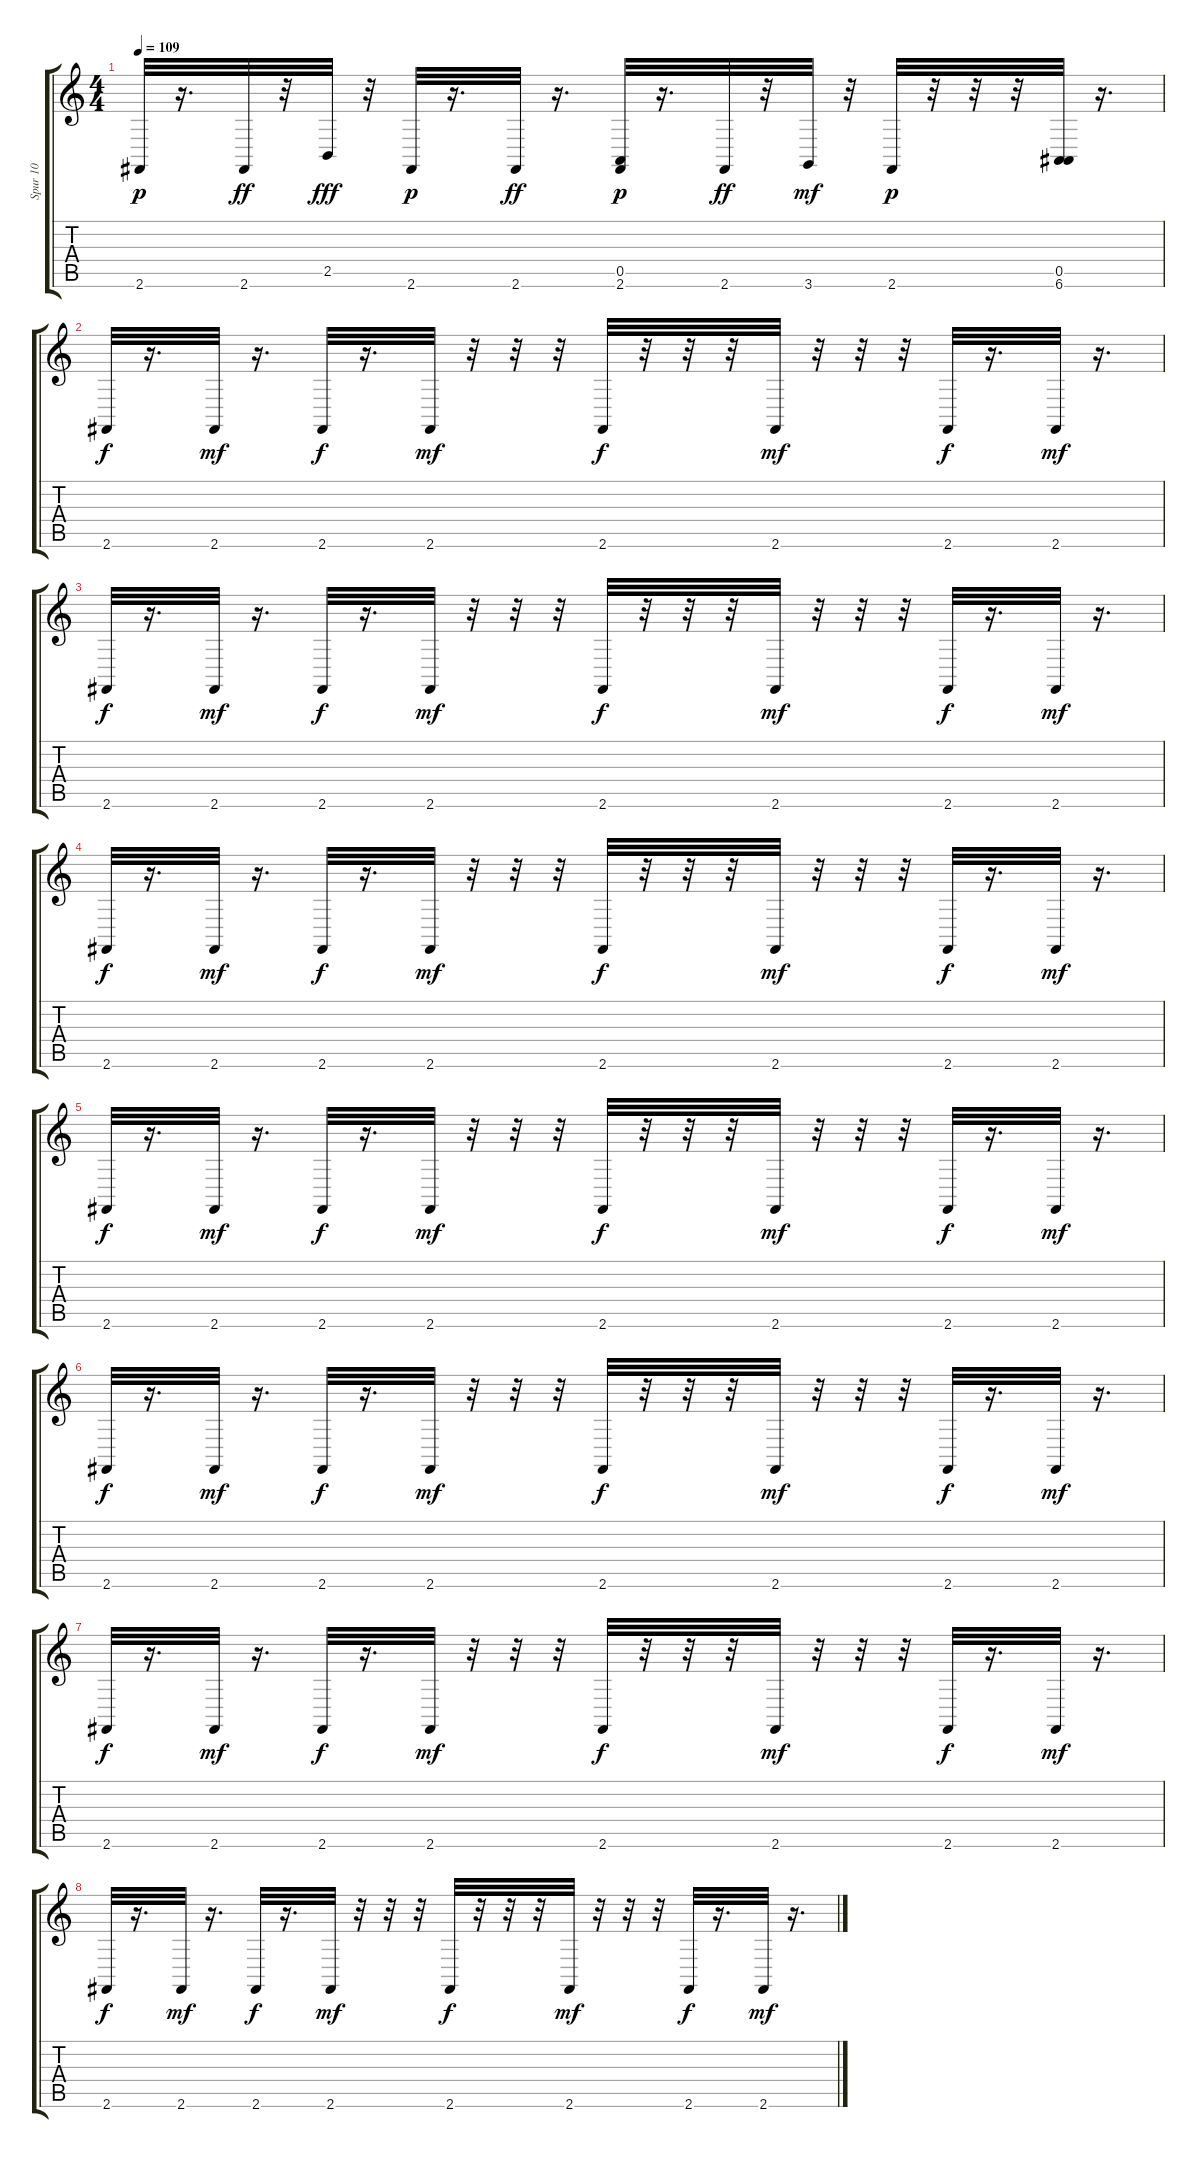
\track ("Spur 10" "Spur 10") {instrument acousticgrandpiano}
\staff {score tabs}
\tuning (E4 B3 G3 D3 A2 E2) {hide}
\ts (4 4)
\tempo 109
\clef g2
\ks c
2.6.32{dy p} r.16{d} 2.6.32{dy ff} r.32 2.5.32{dy fff} r.32 2.6.32{dy p} r.16{d} 2.6.32{dy ff} r.16{d} (0.5 2.6).32{dy p} r.16{d} 2.6.32{dy ff} r.32 3.6.32{dy mf} r.32 2.6.32{dy p} r.32 r.32 r.32 (0.5 6.6).32 r.16{d} |
2.6.32{dy f} r.16{d} 2.6.32{dy mf} r.16{d} 2.6.32{dy f} r.16{d} 2.6.32{dy mf} r.32 r.32 r.32 2.6.32{dy f} r.32 r.32 r.32 2.6.32{dy mf} r.32 r.32 r.32 2.6.32{dy f} r.16{d} 2.6.32{dy mf} r.16{d} |
2.6.32{dy f} r.16{d} 2.6.32{dy mf} r.16{d} 2.6.32{dy f} r.16{d} 2.6.32{dy mf} r.32 r.32 r.32 2.6.32{dy f} r.32 r.32 r.32 2.6.32{dy mf} r.32 r.32 r.32 2.6.32{dy f} r.16{d} 2.6.32{dy mf} r.16{d} |
2.6.32{dy f} r.16{d} 2.6.32{dy mf} r.16{d} 2.6.32{dy f} r.16{d} 2.6.32{dy mf} r.32 r.32 r.32 2.6.32{dy f} r.32 r.32 r.32 2.6.32{dy mf} r.32 r.32 r.32 2.6.32{dy f} r.16{d} 2.6.32{dy mf} r.16{d} |
2.6.32{dy f} r.16{d} 2.6.32{dy mf} r.16{d} 2.6.32{dy f} r.16{d} 2.6.32{dy mf} r.32 r.32 r.32 2.6.32{dy f} r.32 r.32 r.32 2.6.32{dy mf} r.32 r.32 r.32 2.6.32{dy f} r.16{d} 2.6.32{dy mf} r.16{d} |
2.6.32{dy f} r.16{d} 2.6.32{dy mf} r.16{d} 2.6.32{dy f} r.16{d} 2.6.32{dy mf} r.32 r.32 r.32 2.6.32{dy f} r.32 r.32 r.32 2.6.32{dy mf} r.32 r.32 r.32 2.6.32{dy f} r.16{d} 2.6.32{dy mf} r.16{d} |
2.6.32{dy f} r.16{d} 2.6.32{dy mf} r.16{d} 2.6.32{dy f} r.16{d} 2.6.32{dy mf} r.32 r.32 r.32 2.6.32{dy f} r.32 r.32 r.32 2.6.32{dy mf} r.32 r.32 r.32 2.6.32{dy f} r.16{d} 2.6.32{dy mf} r.16{d} |
2.6.32{dy f} r.16{d} 2.6.32{dy mf} r.16{d} 2.6.32{dy f} r.16{d} 2.6.32{dy mf} r.32 r.32 r.32 2.6.32{dy f} r.32 r.32 r.32 2.6.32{dy mf} r.32 r.32 r.32 2.6.32{dy f} r.16{d} 2.6.32{dy mf} r.16{d}
